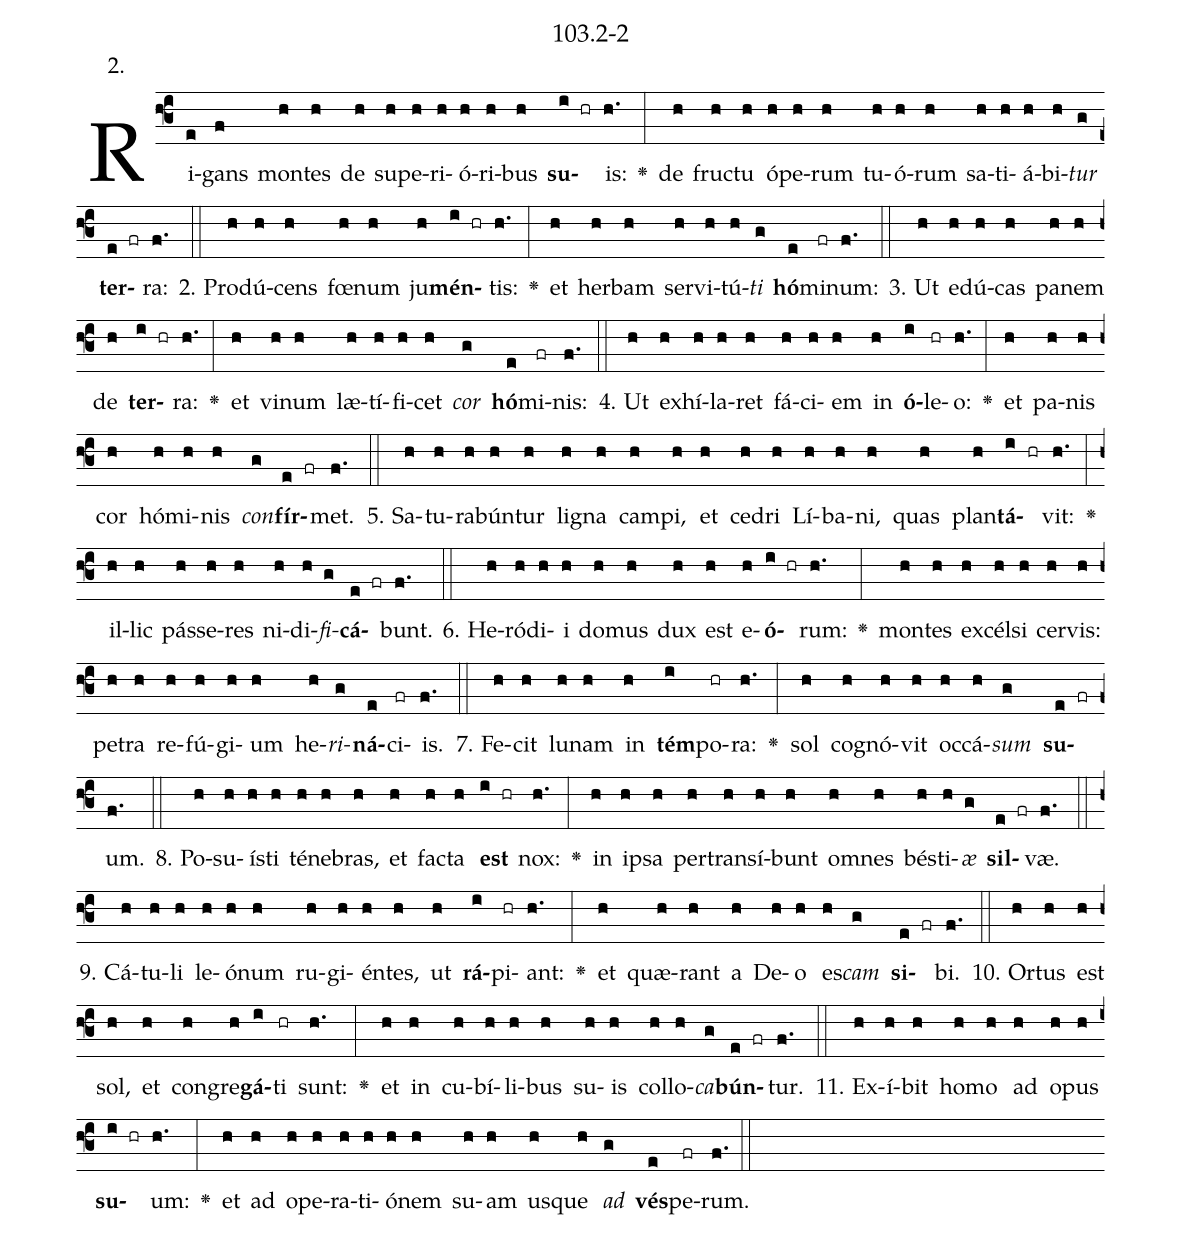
name: 103.2-2;
annotation: 2.;
%%
(f3)Ri(e)gans(f) mon(h)tes(h) de(h) su(h)pe(h)ri(h)ó(h)ri(h)bus(h) <b>su</b>(i hr)is:(h.) <v>\greheightstar</v>(:) de(h) fruc(h)tu(h) ó(h)pe(h)rum(h) tu(h)ó(h)rum(h) sa(h)ti(h)á(h)bi(h)<i>tur</i>(g) <b>ter</b>(e fr)ra:(f.) (::)
2. Pro(h)dú(h)cens(h) fœ(h)num(h) ju(h)<b>mén</b>(i hr)tis:(h.) <v>\greheightstar</v>(:) et(h) her(h)bam(h) ser(h)vi(h)tú(h)<i>ti</i>(g) <b>hó</b>(e)mi(fr)num:(f.) (::)
3. Ut(h) e(h)dú(h)cas(h) pa(h)nem(h) de(h) <b>ter</b>(i hr)ra:(h.) <v>\greheightstar</v>(:) et(h) vi(h)num(h) læ(h)tí(h)fi(h)cet(h) <i>cor</i>(g) <b>hó</b>(e)mi(fr)nis:(f.) (::)
4. Ut(h) ex(h)hí(h)la(h)ret(h) fá(h)ci(h)em(h) in(h) <b>ó</b>(i)le(hr)o:(h.) <v>\greheightstar</v>(:) et(h) pa(h)nis(h) cor(h) hó(h)mi(h)nis(h) <i>con</i>(g)<b>fír</b>(e fr)met.(f.) (::)
5. Sa(h)tu(h)ra(h)bún(h)tur(h) li(h)gna(h) cam(h)pi,(h) et(h) ce(h)dri(h) Lí(h)ba(h)ni,(h) quas(h) plan(h)<b>tá</b>(i hr)vit:(h.) <v>\greheightstar</v>(:) il(h)lic(h) pás(h)se(h)res(h) ni(h)di(h)<i>fi</i>(g)<b>cá</b>(e fr)bunt.(f.) (::)
6. He(h)ró(h)di(h)i(h) do(h)mus(h) dux(h) est(h) e(h)<b>ó</b>(i hr)rum:(h.) <v>\greheightstar</v>(:) mon(h)tes(h) ex(h)cél(h)si(h) cer(h)vis:(h) pe(h)tra(h) re(h)fú(h)gi(h)um(h) he(h)<i>ri</i>(g)<b>ná</b>(e)ci(fr)is.(f.) (::)
7. Fe(h)cit(h) lu(h)nam(h) in(h) <b>tém</b>(i)po(hr)ra:(h.) <v>\greheightstar</v>(:) sol(h) co(h)gnó(h)vit(h) oc(h)cá(h)<i>sum</i>(g) <b>su</b>(e fr)um.(f.) (::)
8. Po(h)su(h)ís(h)ti(h) té(h)ne(h)bras,(h) et(h) fac(h)ta(h) <b>est</b>(i hr) nox:(h.) <v>\greheightstar</v>(:) in(h) ip(h)sa(h) per(h)trans(h)í(h)bunt(h) om(h)nes(h) bés(h)ti(h)<i>æ</i>(g) <b>sil</b>(e fr)væ.(f.) (::)
9. Cá(h)tu(h)li(h) le(h)ó(h)num(h) ru(h)gi(h)én(h)tes,(h) ut(h) <b>rá</b>(i)pi(hr)ant:(h.) <v>\greheightstar</v>(:) et(h) quæ(h)rant(h) a(h) De(h)o(h) es(h)<i>cam</i>(g) <b>si</b>(e fr)bi.(f.) (::)
10. Or(h)tus(h) est(h) sol,(h) et(h) con(h)gre(h)<b>gá</b>(i)ti(hr) sunt:(h.) <v>\greheightstar</v>(:) et(h) in(h) cu(h)bí(h)li(h)bus(h) su(h)is(h) col(h)lo(h)<i>ca</i>(g)<b>bún</b>(e fr)tur.(f.) (::)
11. Ex(h)í(h)bit(h) ho(h)mo(h) ad(h) o(h)pus(h) <b>su</b>(i hr)um:(h.) <v>\greheightstar</v>(:) et(h) ad(h) o(h)pe(h)ra(h)ti(h)ó(h)nem(h) su(h)am(h) us(h)que(h) <i>ad</i>(g) <b>vés</b>(e)pe(fr)rum.(f.) (::)
